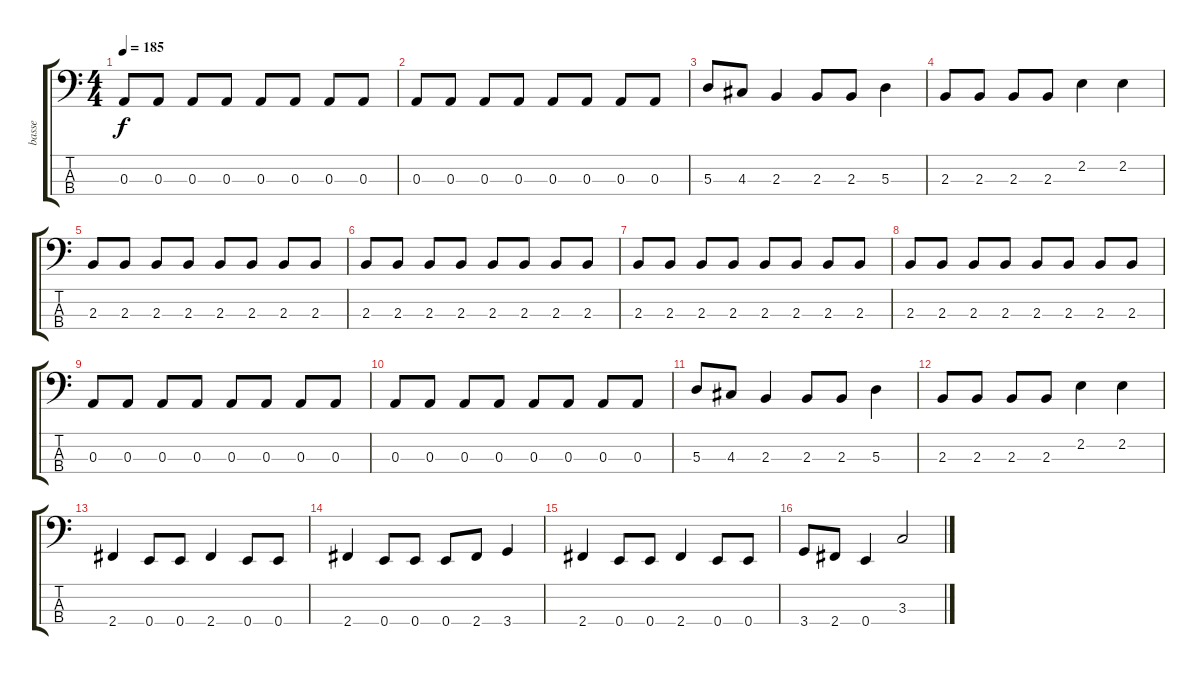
\track ("basse" "basse") {instrument electricbassfinger}
\staff {score tabs}
\tuning (G2 D2 A1 E1) {hide}
\ts (4 4)
\tempo 185
\clef f4
\ks c
0.3.8{dy f} 0.3.8 0.3.8 0.3.8 0.3.8 0.3.8 0.3.8 0.3.8 |
0.3.8 0.3.8 0.3.8 0.3.8 0.3.8 0.3.8 0.3.8 0.3.8 |
5.3.8 4.3.8 2.3.4 2.3.8 2.3.8 5.3.4 |
2.3.8 2.3.8 2.3.8 2.3.8 2.2.4 2.2.4 |
2.3.8 2.3.8 2.3.8 2.3.8 2.3.8 2.3.8 2.3.8 2.3.8 |
2.3.8 2.3.8 2.3.8 2.3.8 2.3.8 2.3.8 2.3.8 2.3.8 |
2.3.8 2.3.8 2.3.8 2.3.8 2.3.8 2.3.8 2.3.8 2.3.8 |
2.3.8 2.3.8 2.3.8 2.3.8 2.3.8 2.3.8 2.3.8 2.3.8 |
0.3.8 0.3.8 0.3.8 0.3.8 0.3.8 0.3.8 0.3.8 0.3.8 |
0.3.8 0.3.8 0.3.8 0.3.8 0.3.8 0.3.8 0.3.8 0.3.8 |
5.3.8 4.3.8 2.3.4 2.3.8 2.3.8 5.3.4 |
2.3.8 2.3.8 2.3.8 2.3.8 2.2.4 2.2.4 |
2.4.4 0.4.8 0.4.8 2.4.4 0.4.8 0.4.8 |
2.4.4 0.4.8 0.4.8 0.4.8 2.4.8 3.4.4 |
2.4.4 0.4.8 0.4.8 2.4.4 0.4.8 0.4.8 |
3.4.8 2.4.8 0.4.4 3.3.2
